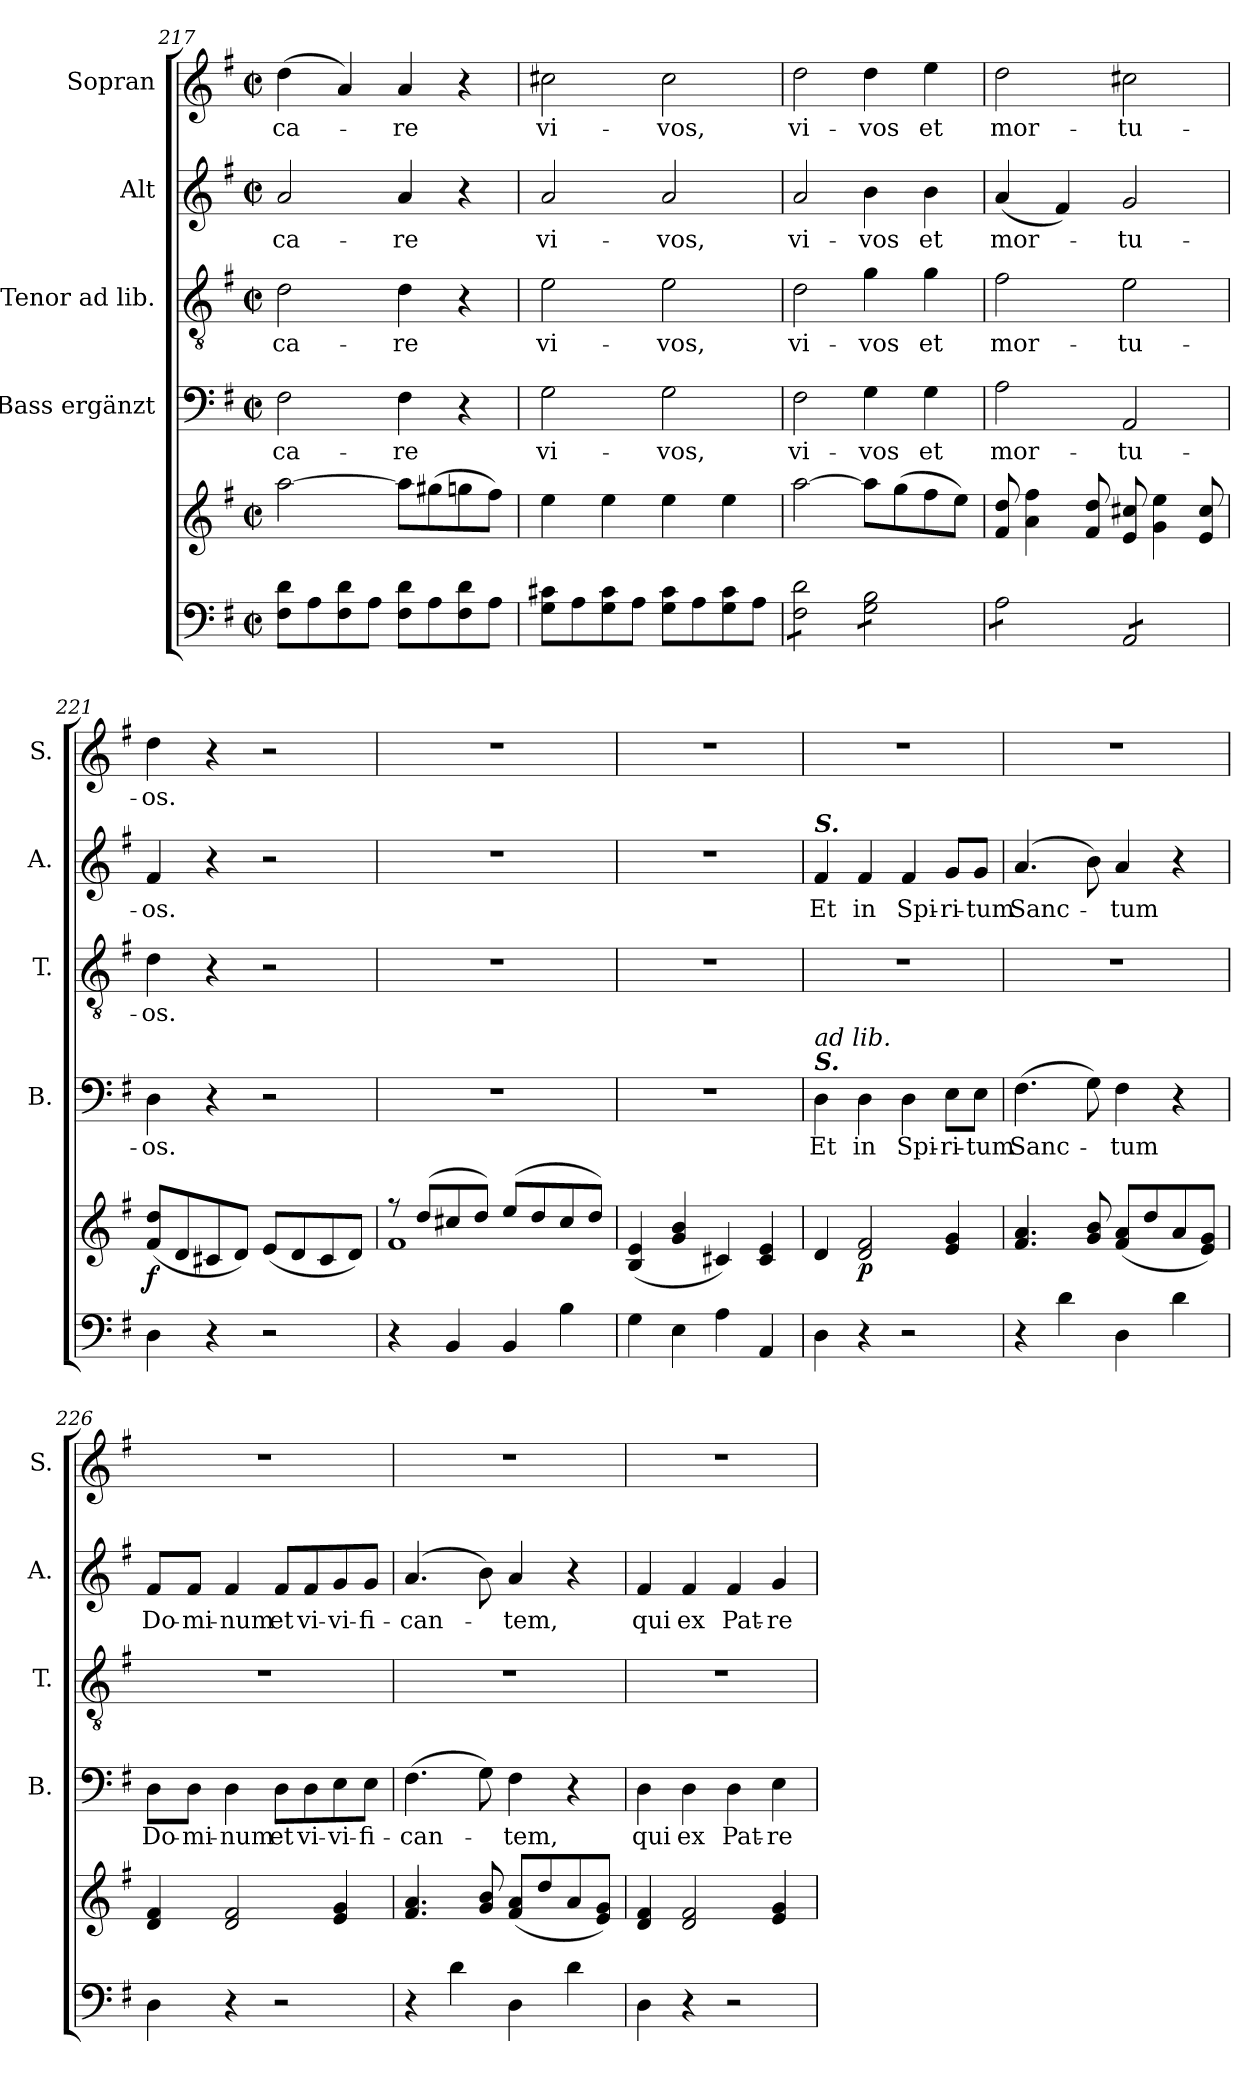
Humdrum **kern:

**kern	**kern	**dynam	**kern	**text	**kern	**text	**kern	**text	**kern	**text
*part5	*part5	*part5	*part4	*part4	*part3	*part3	*part2	*part2	*part1	*part1
*staff6	*staff5	*staff5/6	*staff4	*staff4	*staff3	*staff3	*staff2	*staff2	*staff1	*staff1
*	*	*	*I"Bass ergänzt	*	*I"Tenor ad lib.	*	*I"Alt	*	*I"Sopran	*
*	*	*	*I'B.	*	*I'T.	*	*I'A.	*	*I'S.	*
*clefF4	*clefG2	*	*clefF4	*	*clefGv2	*	*clefG2	*	*clefG2	*
*k[f#]	*k[f#]	*	*k[f#]	*	*k[f#]	*	*k[f#]	*	*k[f#]	*
*G:	*G:	*	*G:	*	*G:	*	*G:	*	*G:	*
*M2/2	*M2/2	*	*M2/2	*	*M2/2	*	*M2/2	*	*M2/2	*
*met(c|)	*met(c|)	*	*met(c|)	*	*met(c|)	*	*met(c|)	*	*met(c|)	*
=217	=217	=217	=217	=217	=217	=217	=217	=217	=217	=217
!	!	!	!	!LO:LY:b	!	!LO:LY:b	!	!LO:LY:b	!	!LO:LY:b
8F#\ 8d\L	[2aa\	.	2F#\	-ca-	2d\	-ca-	2a/	-ca-	(>4dd\	-ca-
8A\	.	.	.	.	.	.	.	.	.	.
8F#\ 8d\	.	.	.	.	.	.	.	.	4a/)	.
8A\J	.	.	.	.	.	.	.	.	.	.
!	!	!	!	!LO:LY:b	!	!LO:LY:b	!	!LO:LY:b	!	!LO:LY:b
8F#\ 8d\L	8aa\L]	.	4F#\	-re	4d\	-re	4a/	-re	4a/	-re
8A\	(>8gg#X\	.	.	.	.	.	.	.	.	.
8F#\ 8d\	8ggn\	.	4r	.	4r	.	4r	.	4r	.
8A\J	8ff#\J)	.	.	.	.	.	.	.	.	.
=218	=218	=218	=218	=218	=218	=218	=218	=218	=218	=218
!	!	!	!	!LO:LY:b	!	!LO:LY:b	!	!LO:LY:b	!	!LO:LY:b
8G\ 8c#X\L	4ee\	.	2G\	vi-	2e\	vi-	2a/	vi-	2cc#X\	vi-
8A\	.	.	.	.	.	.	.	.	.	.
8G\ 8c#\	4ee\	.	.	.	.	.	.	.	.	.
8A\J	.	.	.	.	.	.	.	.	.	.
!	!	!	!	!LO:LY:b	!	!LO:LY:b	!	!LO:LY:b	!	!LO:LY:b
8G\ 8c#\L	4ee\	.	2G\	-vos,	2e\	-vos,	2a/	-vos,	2cc#\	-vos,
8A\	.	.	.	.	.	.	.	.	.	.
8G\ 8c#\	4ee\	.	.	.	.	.	.	.	.	.
8A\J	.	.	.	.	.	.	.	.	.	.
=219	=219	=219	=219	=219	=219	=219	=219	=219	=219	=219
!	!	!	!	!LO:LY:b	!	!LO:LY:b	!	!LO:LY:b	!	!LO:LY:b
*tremolo	*	*	*	*	*	*	*	*	*	*
8F#\ 8d\L	[2aa\	.	2F#\	vi-	2d\	vi-	2a/	vi-	2dd\	vi-
8F#\ 8d\	.	.	.	.	.	.	.	.	.	.
8F#\ 8d\	.	.	.	.	.	.	.	.	.	.
8F#\ 8d\J	.	.	.	.	.	.	.	.	.	.
!	!	!	!	!LO:LY:b	!	!LO:LY:b	!	!LO:LY:b	!	!LO:LY:b
8G\ 8B\L	8aa\L]	.	4G\	-vos	4g\	-vos	4b\	-vos	4dd\	-vos
8G\ 8B\	(>8gg\	.	.	.	.	.	.	.	.	.
!	!	!	!	!LO:LY:b	!	!LO:LY:b	!	!LO:LY:b	!	!LO:LY:b
8G\ 8B\	8ff#\	.	4G\	et	4g\	et	4b\	et	4ee\	et
8G\ 8B\J	8ee\J)	.	.	.	.	.	.	.	.	.
!!LO:LB:g=z
=220	=220	=220	=220	=220	=220	=220	=220	=220	=220	=220
!	!	!	!	!LO:LY:b	!	!LO:LY:b	!	!LO:LY:b	!	!LO:LY:b
8A\L	8f#/ 8dd/	.	2A\	mor-	2f#\	mor-	(<4a/	mor-	2dd\	mor-
8A\	4a\ 4ff#\	.	.	.	.	.	.	.	.	.
8A\	.	.	.	.	.	.	4f#/)	.	.	.
8A\J	8f#/ 8dd/	.	.	.	.	.	.	.	.	.
!	!	!	!	!LO:LY:b	!	!LO:LY:b	!	!LO:LY:b	!	!LO:LY:b
8AA/L	8e/ 8cc#X/	.	2AA/	-tu-	2e\	-tu-	2g/	-tu-	2cc#X\	-tu-
8AA/	4g\ 4ee\	.	.	.	.	.	.	.	.	.
8AA/	.	.	.	.	.	.	.	.	.	.
8AA/J	8e/ 8cc#/	.	.	.	.	.	.	.	.	.
*Xtremolo	*	*	*	*	*	*	*	*	*	*
=221	=221	=221	=221	=221	=221	=221	=221	=221	=221	=221
!	!	!LO:DY:b	!	!LO:LY:b	!	!LO:LY:b	!	!LO:LY:b	!	!LO:LY:b
4D\	(<8f#/ 8dd/L	f	4D\	-os.	4d\	-os.	4f#/	-os.	4dd\	-os.
.	8d/	.	.	.	.	.	.	.	.	.
4r	8c#X/	.	4r	.	4r	.	4r	.	4r	.
.	8d/J)	.	.	.	.	.	.	.	.	.
2r	(<8e/L	.	2r	.	2r	.	2r	.	2r	.
.	8d/	.	.	.	.	.	.	.	.	.
.	8c#/	.	.	.	.	.	.	.	.	.
.	8d/J)	.	.	.	.	.	.	.	.	.
=222	=222	=222	=222	=222	=222	=222	=222	=222	=222	=222
*	*^	*	*	*	*	*	*	*	*	*
4r	8ree	1f#	.	1r	.	1r	.	1r	.	1r	.
.	(<8dd/L	.	.	.	.	.	.	.	.	.	.
4BB/	8cc#X/	.	.	.	.	.	.	.	.	.	.
.	8dd/J)	.	.	.	.	.	.	.	.	.	.
4BB/	(<8ee/L	.	.	.	.	.	.	.	.	.	.
.	8dd/	.	.	.	.	.	.	.	.	.	.
4B\	8cc#/	.	.	.	.	.	.	.	.	.	.
.	8dd/J)	.	.	.	.	.	.	.	.	.	.
*	*v	*v	*	*	*	*	*	*	*	*	*
=223	=223	=223	=223	=223	=223	=223	=223	=223	=223	=223
4G\	(<4B/ 4e/	.	1r	.	1r	.	1r	.	1r	.
4E\	4g/ 4b/	.	.	.	.	.	.	.	.	.
4A\	4c#X/)	.	.	.	.	.	.	.	.	.
4AA/	4c#/ 4e/	.	.	.	.	.	.	.	.	.
!!LO:PB:g=z
=224	=224	=224	=224	=224	=224	=224	=224	=224	=224	=224
!	!	!	!	!	!	!	!LO:TX:a:Bi:t=S.	!	!	!
!	!	!	!LO:TX:a:Bi:t=S.	!	!	!	!	!	!	!
!	!	!	!LO:TX:a:i:t=ad lib.	!	!	!	!	!	!	!
!	!	!	!	!LO:LY:b	!	!	!	!LO:LY:b	!	!
4D\	4d/	.	4D\	Et	1r	.	4f#/	Et	1r	.
!	!	!LO:DY:b	!	!LO:LY:b	!	!	!	!LO:LY:b	!	!
4r	2d/ 2f#/	p	4D\	in	.	.	4f#/	in	.	.
!	!	!	!	!LO:LY:b	!	!	!	!LO:LY:b	!	!
2r	.	.	4D\	Spi-	.	.	4f#/	Spi-	.	.
!	!	!	!	!LO:LY:b	!	!	!	!LO:LY:b	!	!
.	4e/ 4g/	.	8E\L	-ri-	.	.	8g/L	-ri-	.	.
!	!	!	!	!LO:LY:b	!	!	!	!LO:LY:b	!	!
.	.	.	8E\J	-tum	.	.	8g/J	-tum	.	.
=225	=225	=225	=225	=225	=225	=225	=225	=225	=225	=225
!	!	!	!	!LO:LY:b	!	!	!	!LO:LY:b	!	!
4r	4.f#/ 4.a/	.	(>4.F#\	Sanc-	1r	.	(4.a/	Sanc-	1r	.
4d\	.	.	.	.	.	.	.	.	.	.
.	8g/ 8b/	.	8G\)	.	.	.	8b\)	.	.	.
!	!	!	!	!LO:LY:b	!	!	!	!LO:LY:b	!	!
4D\	(<8f#/ 8a/L	.	4F#\	-tum	.	.	4a/	-tum	.	.
.	8dd/	.	.	.	.	.	.	.	.	.
4d\	8a/	.	4r	.	.	.	4r	.	.	.
.	8e/ 8g/J)	.	.	.	.	.	.	.	.	.
=226	=226	=226	=226	=226	=226	=226	=226	=226	=226	=226
!	!	!	!	!LO:LY:b	!	!	!	!LO:LY:b	!	!
4D\	4d/ 4f#/	.	8D\L	Do-	1r	.	8f#/L	Do-	1r	.
!	!	!	!	!LO:LY:b	!	!	!	!LO:LY:b	!	!
.	.	.	8D\J	-mi-	.	.	8f#/J	-mi-	.	.
!	!	!	!	!LO:LY:b	!	!	!	!LO:LY:b	!	!
4r	2d/ 2f#/	.	4D\	-num	.	.	4f#/	-num	.	.
!	!	!	!	!LO:LY:b	!	!	!	!LO:LY:b	!	!
2r	.	.	8D\L	et	.	.	8f#/L	et	.	.
!	!	!	!	!LO:LY:b	!	!	!	!LO:LY:b	!	!
.	.	.	8D\	vi-	.	.	8f#/	vi-	.	.
!	!	!	!	!LO:LY:b	!	!	!	!LO:LY:b	!	!
.	4e/ 4g/	.	8E\	-vi-	.	.	8g/	-vi-	.	.
!	!	!	!	!LO:LY:b	!	!	!	!LO:LY:b	!	!
.	.	.	8E\J	-fi-	.	.	8g/J	-fi-	.	.
=227	=227	=227	=227	=227	=227	=227	=227	=227	=227	=227
!	!	!	!	!LO:LY:b	!	!	!	!LO:LY:b	!	!
4r	4.f#/ 4.a/	.	(>4.F#\	-can-	1r	.	(4.a/	-can-	1r	.
4d\	.	.	.	.	.	.	.	.	.	.
.	8g/ 8b/	.	8G\)	.	.	.	8b\)	.	.	.
!	!	!	!	!LO:LY:b	!	!	!	!LO:LY:b	!	!
4D\	(<8f#/ 8a/L	.	4F#\	-tem,	.	.	4a/	-tem,	.	.
.	8dd/	.	.	.	.	.	.	.	.	.
4d\	8a/	.	4r	.	.	.	4r	.	.	.
.	8e/ 8g/J)	.	.	.	.	.	.	.	.	.
!!LO:LB:g=z
=228	=228	=228	=228	=228	=228	=228	=228	=228	=228	=228
!	!	!	!	!LO:LY:b	!	!	!	!LO:LY:b	!	!
4D\	4d/ 4f#/	.	4D\	qui	1r	.	4f#/	qui	1r	.
!	!	!	!	!LO:LY:b	!	!	!	!LO:LY:b	!	!
4r	2d/ 2f#/	.	4D\	ex	.	.	4f#/	ex	.	.
!	!	!	!	!LO:LY:b	!	!	!	!LO:LY:b	!	!
2r	.	.	4D\	Pat-	.	.	4f#/	Pat-	.	.
!	!	!	!	!LO:LY:b	!	!	!	!LO:LY:b	!	!
.	4e/ 4g/	.	4E\	-re	.	.	4g/	-re	.	.
=	=	=	=	=	=	=	=	=	=	=
*-	*-	*-	*-	*-	*-	*-	*-	*-	*-	*-
